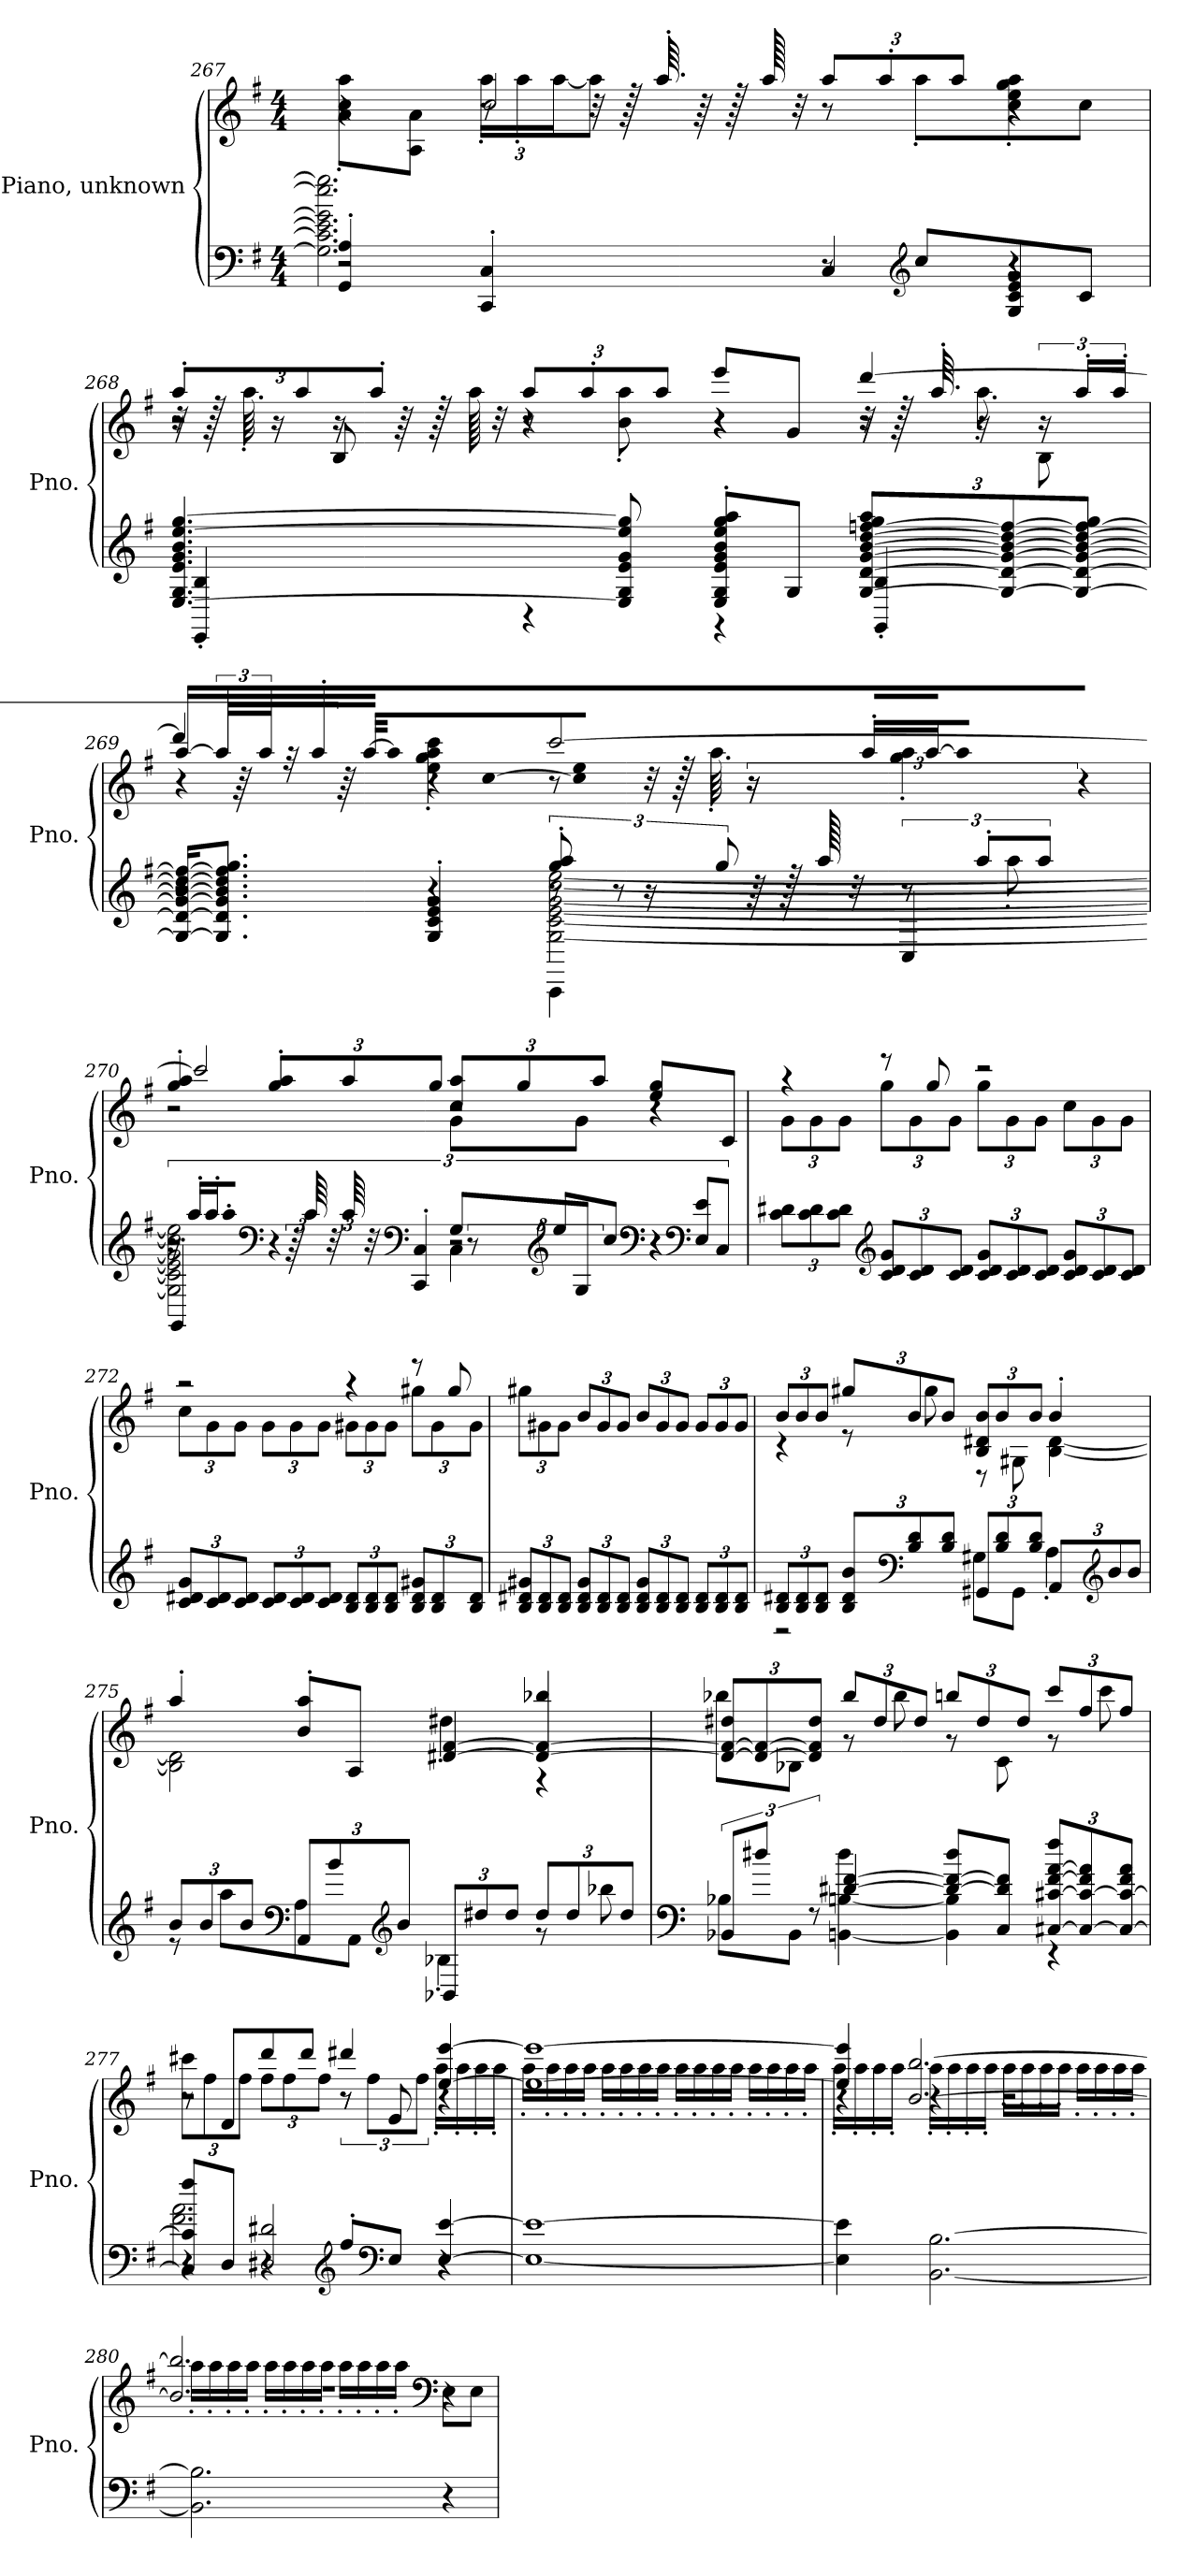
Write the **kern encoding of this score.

**kern	**kern
*part1	*part1
*staff2	*staff1
*I"Piano, unknown	*
*I'Pno.	*
!!LO:LB:g=z
*clefF4	*clefG2
*k[f#]	*k[f#]
*M4/4	*M4/4
=267	=267
*^	*^
*	*^	*	*^
4GG/' 4A/'	2.G\] 2.c\] 2.e\] 2.g\] 2.ee\] 2.gg\]	2r	4r	8a\' 8cc\' 8aa\'L	4r
.	.	.	.	8A\ 8a\J	.
*	*	*	*	*Xbrackettup	*
4CC/' 4C/'	.	.	8r	24aa'\LL	2cc/
.	.	.	.	24aa'\	.
.	.	.	.	[24aa\J	.
.	.	.	32r	8aa\J]	.
.	.	.	128r	.	.
.	.	.	64.aa'/	.	.
.	.	.	64r	.	.
.	.	.	128r	.	.
.	.	.	128aa/	.	.
.	.	.	32r	.	.
8r	.	4C/	12aa/L	8r	.
.	.	.	12aa'/	.	.
*clefG2	*	*	*	*	*
8cc/L	.	.	.	8aa'\L	.
.	.	.	12aa/J	.	.
8G/ 8c/ 8e/ 8g/	4r	4r	4r	8cc\' 8ee\' 8gg\' 8aa\'	4r
8c/J	.	.	.	8cc\J	.
*	*v	*v	*	*	*
!!LO:PB:g=z
=268	=268	=268	=268	=268
*	*	*	*	*^
[4.E/ 4.G/ 4.e/ 4.g/ 4.b/ [4.ee/ [4.gg/	4EE/' 4B/'	12aa'/L	32r	8r	2r
.	.	.	128r	.	.
.	.	.	64.aa'\	.	.
.	.	.	16r	.	.
.	.	12aa/	.	.	.
.	.	.	16r	8B/	.
.	.	12aa'/J	.	.	.
.	.	.	64r	.	.
.	.	.	128r	.	.
.	.	.	128aa\	.	.
.	.	.	32r	.	.
.	4r	12aa/L	8r	4r	.
.	.	12aa'/	.	.	.
8E/] 8G/ 8e/ 8g/ 8ee/] 8gg/]	.	.	8b\' 8aa\'	.	.
.	.	12aa/J	.	.	.
8E/' 8G/' 8e/' 8g/' 8b/' 8ee/' 8gg/' 8aa/'L	4r	8eee/L	4r	4r	4r
8G/J	.	8g/J	.	.	.
*Xbrackettup	*	*	*	*	*
[12G/ [12d/ [12g/ [12b/ [12dd/ [12ffn/ 12gg/ 12aa/L	4GG/' 4B/'	32r	16r	[4ddd/	8r
.	.	128r	.	.	.
.	.	64.aa'/	.	.	.
.	.	16r	8.aa'\	.	.
12G/_ 12d/_ 12g/_ 12b/_ 12dd/_ 12ff/_	.	.	.	.	.
*	*	*brackettup	*	*	*
.	.	24r	.	.	8B\
12G/_ 12d/_ 12g/_ 12b/_ 12dd/_ 12ff/_ 12gg/J	.	24aa'/LL	.	.	.
.	.	24aa'/JJ	.	.	.
*	*	*	*	*v	*v
!!LO:LB:g=z
=269	=269	=269	=269	=269
*^	*^	*	*	*
16G/_ 16d/_ 16g/_ 16b/_ 16dd/_ 16ff/_KL	2r	4r	2r	[16aa/LL	4r	4ddd/]
8.G/] 8.d/] 8.g/] 8.b/] 8.dd/] 8.ff/] 8.gg/J	.	.	.	96aa/JJkk]	.	.
.	.	.	.	96r	.	.
.	.	.	.	96aa/	.	.
.	.	.	.	32r	.	.
.	.	.	.	32aa'/	.	.
.	.	.	.	96r	.	.
.	.	.	.	[48aa/KLL	.	.
.	.	.	.	16aa/J]	.	.
4r	.	4G/' 4c/' 4e/' 4g/'	.	[8cc/	4ee\' 4gg\' 4aa\' 4ccc\'	4r
.	.	.	.	8cc/] 8ee/J	.	.
*brackettup	*	*	*	*	*	*
12gg/' 12aa/'	[2G\ [2c\ [2e\ [2g\ [2cc\ [2ee\	8r	4CC\	24r	8r	[2ccc/
.	.	.	.	24aa'/LL	.	.
12r	.	.	.	[24aa/J	.	.
.	.	16r	.	8aa/J]	32r	.
.	.	.	.	.	128r	.
.	.	.	.	.	64.aa'\	.
12gg/	.	.	.	.	.	.
.	.	64r	.	.	16r	.
.	.	128r	.	.	.	.
.	.	128aa/	.	.	.	.
.	.	32r	.	.	.	.
4C/	.	12r	8r	4r	4gg\' 4aa\'	.
.	.	12aa'/L	.	.	.	.
.	.	.	8aa'\	.	.	.
.	.	12aa/J	.	.	.	.
!!LO:LB:g=z	!!	!!
=270	=270	=270	=270	=270	=270	=270
24r	2G\] 2c\] 2e\] 2g\] 2cc\] 2ee\]	4GG'/	2r	4gg/' 4aa/'	2r	2ccc/]
24aa'/LL	.	.	.	.	.	.
24aa'/	.	.	.	.	.	.
32aa'/JJk	.	.	.	.	.	.
96r	.	.	.	.	.	.
96aa/	.	.	.	.	.	.
32r	.	.	.	.	.	.
96aa/	.	.	.	.	.	.
32r	.	.	.	.	.	.
*clefF4	*	*	*	*	*	*
*	*	*	*	*Xbrackettup	*	*
4CC/' 4C/'	.	4r	.	12gg/' 12aa/'L	.	.
.	.	.	.	12aa/	.	.
.	.	.	.	12gg/J	.	.
12r	2r	8G/L	4C\	12cc/ 12aa/L	8g\L	2r
*clefG2	*	*	*	*	*	*
12ee/L	.	.	.	12gg/	.	.
.	.	8G/J	.	.	8g\J	.
12cc/J	.	.	.	12aa/J	.	.
*clefF4	*	*	*	*	*	*
8E/ 8e/L	.	4r	4r	8ee/ 8gg/L	4r	.
8C/J	.	.	.	8c/J	.	.
*v	*v	*v	*v	*	*	*
*	*v	*v	*v
!!LO:LB:g=z
=271	=271
*Xbrackettup	*
*	*^
12c\ 12d#X\L	4r	12g\L
12c\ 12d#\	.	12g\
12c\ 12d#\J	.	12g\J
*clefG2	*	*
12c/ 12d#/ 12g/L	8r	12gg\L
12c/ 12d#/	.	12g\
.	8gg/	.
12c/ 12d#/J	.	12g\J
12c/ 12d#/ 12g/L	2r	12gg\L
12c/ 12d#/	.	12g\
12c/ 12d#/J	.	12g\J
12c/ 12d#/ 12g/L	.	12cc\L
12c/ 12d#/	.	12g\
12c/ 12d#/J	.	12g\J
!!LO:LB:g=z	!!
=272	=272	=272
12c/ 12d#X/ 12g/L	2r	12cc\L
12c/ 12d#/	.	12g\
12c/ 12d#/J	.	12g\J
12c/ 12d#/L	.	12g\L
12c/ 12d#/	.	12g\
12c/ 12d#/J	.	12g\J
12B/ 12d#/L	4r	12g#X\L
12B/ 12d#/	.	12g#\
12B/ 12d#/J	.	12g#\J
12B/ 12d#/ 12g#X/L	8r	12gg#X\L
12B/ 12d#/	.	12g#\
.	8gg#/	.
12B/ 12d#/J	.	12g#\J
*	*v	*v
=273	=273
12B/ 12d#X/ 12g#X/L	12gg#X\L
12B/ 12d#/	12g#X\
12B/ 12d#/J	12g#\J
12B/ 12d#/ 12g#/L	12b/L
12B/ 12d#/	12g#/
12B/ 12d#/J	12g#/J
12B/ 12d#/ 12g#/L	12b/L
12B/ 12d#/	12g#/
12B/ 12d#/J	12g#/J
12B/ 12d#/L	12g#/L
12B/ 12d#/	12g#/
12B/ 12d#/J	12g#/J
!!LO:LB:g=z
=274	=274
*^	*^
12B/ 12d#X/L	2r	12b/L	4r
12B/ 12d#/	.	12b/	.
12B/ 12d#/J	.	12b/J	.
12B/ 12d#/ 12b/L	.	12gg#X/L	8r
*clefF4	*	*	*
12B/ 12d#/	.	12b/	.
.	.	.	8gg#\
12B/ 12d#/J	.	12b/J	.
12GG#X/L	8G#X\L	12B/ 12d#X/ 12b/L	8r
12B/ 12d#/	.	12b/	.
.	8GG#\J	.	8G#X\
12B/ 12d#/J	.	12b/J	.
12AA/L	4A'\	4b'/	[4B\ [4d#\
*clefG2	*	*	*
12b/	.	.	.
12b/J	.	.	.
=275	=275	=275	=275
12b/L	8r	4aa'/	2B\] 2d#\]
12b/	.	.	.
.	8aa\L	.	.
12b/J	.	.	.
*clefF4	*	*	*
12AA/L	8A\	8b/' 8aa/'L	.
12b/	.	.	.
.	8AA\J	8A/J	.
*clefG2	*	*	*
12b/J	.	.	.
12BB-X/L	4B-X'\	[4d#X/ [4f#/	4dd#X'\
12dd#X/	.	.	.
12dd#/J	.	.	.
12dd#/L	8r	4d#/_ 4f#/_ 4bb-X/	4r
12dd#/	.	.	.
.	8bb-X\	.	.
12dd#/J	.	.	.
!!LO:PB:g=z	!!
=276	=276	=276	=276
*clefF4	*	*	*
*brackettup	*	*	*
12BB-X/L	8B-X\L	12d#/_ 12f#/_ 12dd#X/L	8bb-X\L
12dd#X/J	.	12d#/_ 12f#/_	.
.	8BB-\J	.	8B-X\J
12r	.	12d#/] 12f#/] 12dd#/J	.
[4d#X/ [4f#/	[4BBn\ [4Bn\ 4dd#\	12bb-/L	8r
.	.	12dd#/	.
.	.	.	8bb-\
.	.	12dd#/J	.
8d#/_ 8f#/_ 8dd#/L	4BB\] 4B\]	12bbn/L	8r
.	.	12dd#/	.
8C/ 8d#/] 8f#/]J	.	.	8c\
.	.	12dd#/J	.
*Xbrackettup	*	*	*
[12C#X/ [12c#X/ [12f#/ [12a/ 12ff#/L	4r	12ccc/L	8r
12C#/_ 12c#/_ 12f#/] 12a/]	.	12ff#/	.
.	.	.	8ccc\
12C#/_ 12c#/_ 12f#/ 12a/J	.	12ff#/J	.
=277	=277	=277	=277
*	*^	*	*^
8C#/] 8c#/] 8ff#/L	2.f#\ 2.a\	4r	2r	12ccc#X\L	8r
.	.	.	.	12ff#\	.
8D/J	.	.	.	.	8d/L
.	.	.	.	12ff#\J	.
4r	.	2D#X/ 2d#X/	.	12ff#\L	8ddd/
.	.	.	.	12ff#\	.
.	.	.	.	.	8ddd/J
.	.	.	.	12ff#\J	.
*clefG2	*	*	*	*	*
*	*	*	*	*brackettup	*
8ff#'/L	.	.	4ddd#X/	12r	8r
.	.	.	.	12ff#\L	.
*clefF4	*	*	*	*	*
8E/J	.	.	.	.	8e/
.	.	.	.	12ff#\J	.
[4E/ [4e/	4r	4r	[4ee/ [4eee/	16aa'\LL	4r
.	.	.	.	16aa'\	.
.	.	.	.	16aa'\	.
.	.	.	.	16aa'\JJ	.
*v	*v	*v	*	*	*
*	*	*v	*v
!!LO:LB:g=z
=278	=278	=278
1E_ 1e_	1ee_ 1eee_	16aa'\LL
.	.	16aa'\
.	.	16aa'\
.	.	16aa'\JJ
.	.	16aa'\LL
.	.	16aa'\
.	.	16aa'\
.	.	16aa'\JJ
.	.	16aa'\LL
.	.	16aa'\
.	.	16aa'\
.	.	16aa'\JJ
.	.	16aa'\LL
.	.	16aa'\
.	.	16aa'\
.	.	16aa'\JJ
!!LO:LB:g=z
=279	=279	=279
*	*	*^
4E\] 4e\]	4ee/] 4eee/]	16aa'\LL	4r
.	.	16aa'\	.
.	.	16aa'\	.
.	.	16aa'\JJ	.
[2.BB\ [2.B\	4r	16aa'\LL	[2.b/ [2.bb/
.	.	16aa'\	.
.	.	16aa'\	.
.	.	16aa'\JJ	.
.	2r	16aa'\LL	.
.	.	16aa'\	.
.	.	16aa'\	.
.	.	16aa'\JJ	.
.	.	16aa'\LL	.
.	.	16aa'\	.
.	.	16aa'\	.
.	.	16aa'\JJ	.
=280	=280	=280	=280
2.BB\] 2.B\]	1r	16aa'\LL	2.b/] 2.bb/]
.	.	16aa'\	.
.	.	16aa'\	.
.	.	16aa'\JJ	.
.	.	16aa'\LL	.
.	.	16aa'\	.
.	.	16aa'\	.
.	.	16aa'\JJ	.
.	.	16aa'\LL	.
.	.	16aa'\	.
.	.	16aa'\	.
.	.	16aa'\JJ	.
*	*clefF4	*	*
4r	.	8E\L	4r
.	.	8E\J	.
*	*v	*v	*v
=	=
*-	*-
